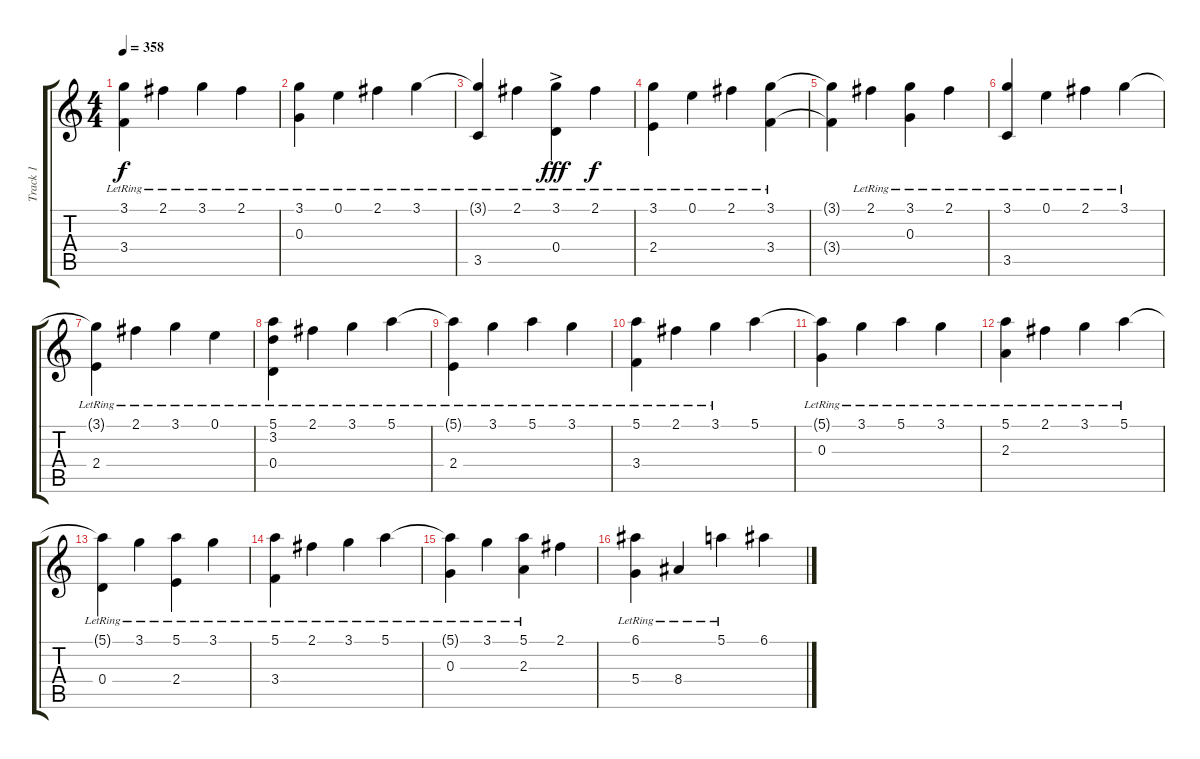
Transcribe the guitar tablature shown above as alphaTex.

\track ("Track 1" "Track 1") {instrument acousticguitarnylon}
\staff {score tabs}
\tuning (E4 B3 G3 D3 A2 E2) {hide}
\ts (4 4)
\tempo 358
\clef g2
\ks c
(3.1{t} 3.4{lr}).4{dy f} 2.1{lr}.4 3.1{lr}.4 2.1{lr}.4 |
(3.1{lr} 0.3{lr}).4 0.1{lr}.4 2.1{lr}.4 3.1{lr}.4 |
(3.1{t} 3.5{lr}).4 2.1{lr}.4 (3.1{lr} 0.4{ac lr}).4{dy fff} 2.1{lr}.4{dy f} |
(3.1{lr} 2.4{lr}).4 0.1{lr}.4 2.1{lr}.4 (3.1{lr} 3.4{lr}).4 |
(3.1{t} 3.4{t}).4 2.1{lr}.4 (3.1{lr} 0.3{lr}).4 2.1{lr}.4 |
(3.1{lr} 3.5{lr}).4 0.1{lr}.4 2.1{lr}.4 3.1{lr}.4 |
(3.1{t} 2.4{lr}).4 2.1{lr}.4 3.1{lr}.4 0.1{lr}.4 |
(5.1{lr} 3.2{lr} 0.4{lr}).4 2.1{lr}.4 3.1{lr}.4 5.1{lr}.4 |
(5.1{t} 2.4{lr}).4 3.1{lr}.4 5.1{lr}.4 3.1{lr}.4 |
(5.1{lr} 3.4{lr}).4 2.1{lr}.4 3.1{lr}.4 5.1.4 |
(5.1{t} 0.3{lr}).4 3.1{lr}.4 5.1{lr}.4 3.1{lr}.4 |
(5.1 2.3{lr}).4 2.1{lr}.4 3.1{lr}.4 5.1{lr}.4 |
(5.1{t} 0.4{lr}).4 3.1{lr}.4 (5.1{lr} 2.4{lr}).4 3.1{lr}.4 |
(5.1{lr} 3.4{lr}).4 2.1{lr}.4 3.1{lr}.4 5.1{lr}.4 |
(5.1{t} 0.3{lr}).4 3.1{lr}.4 (5.1{lr} 2.3{lr}).4 2.1.4 |
(6.1{lr} 5.4{lr}).4 8.4{lr}.4 5.1{lr}.4 6.1.4
